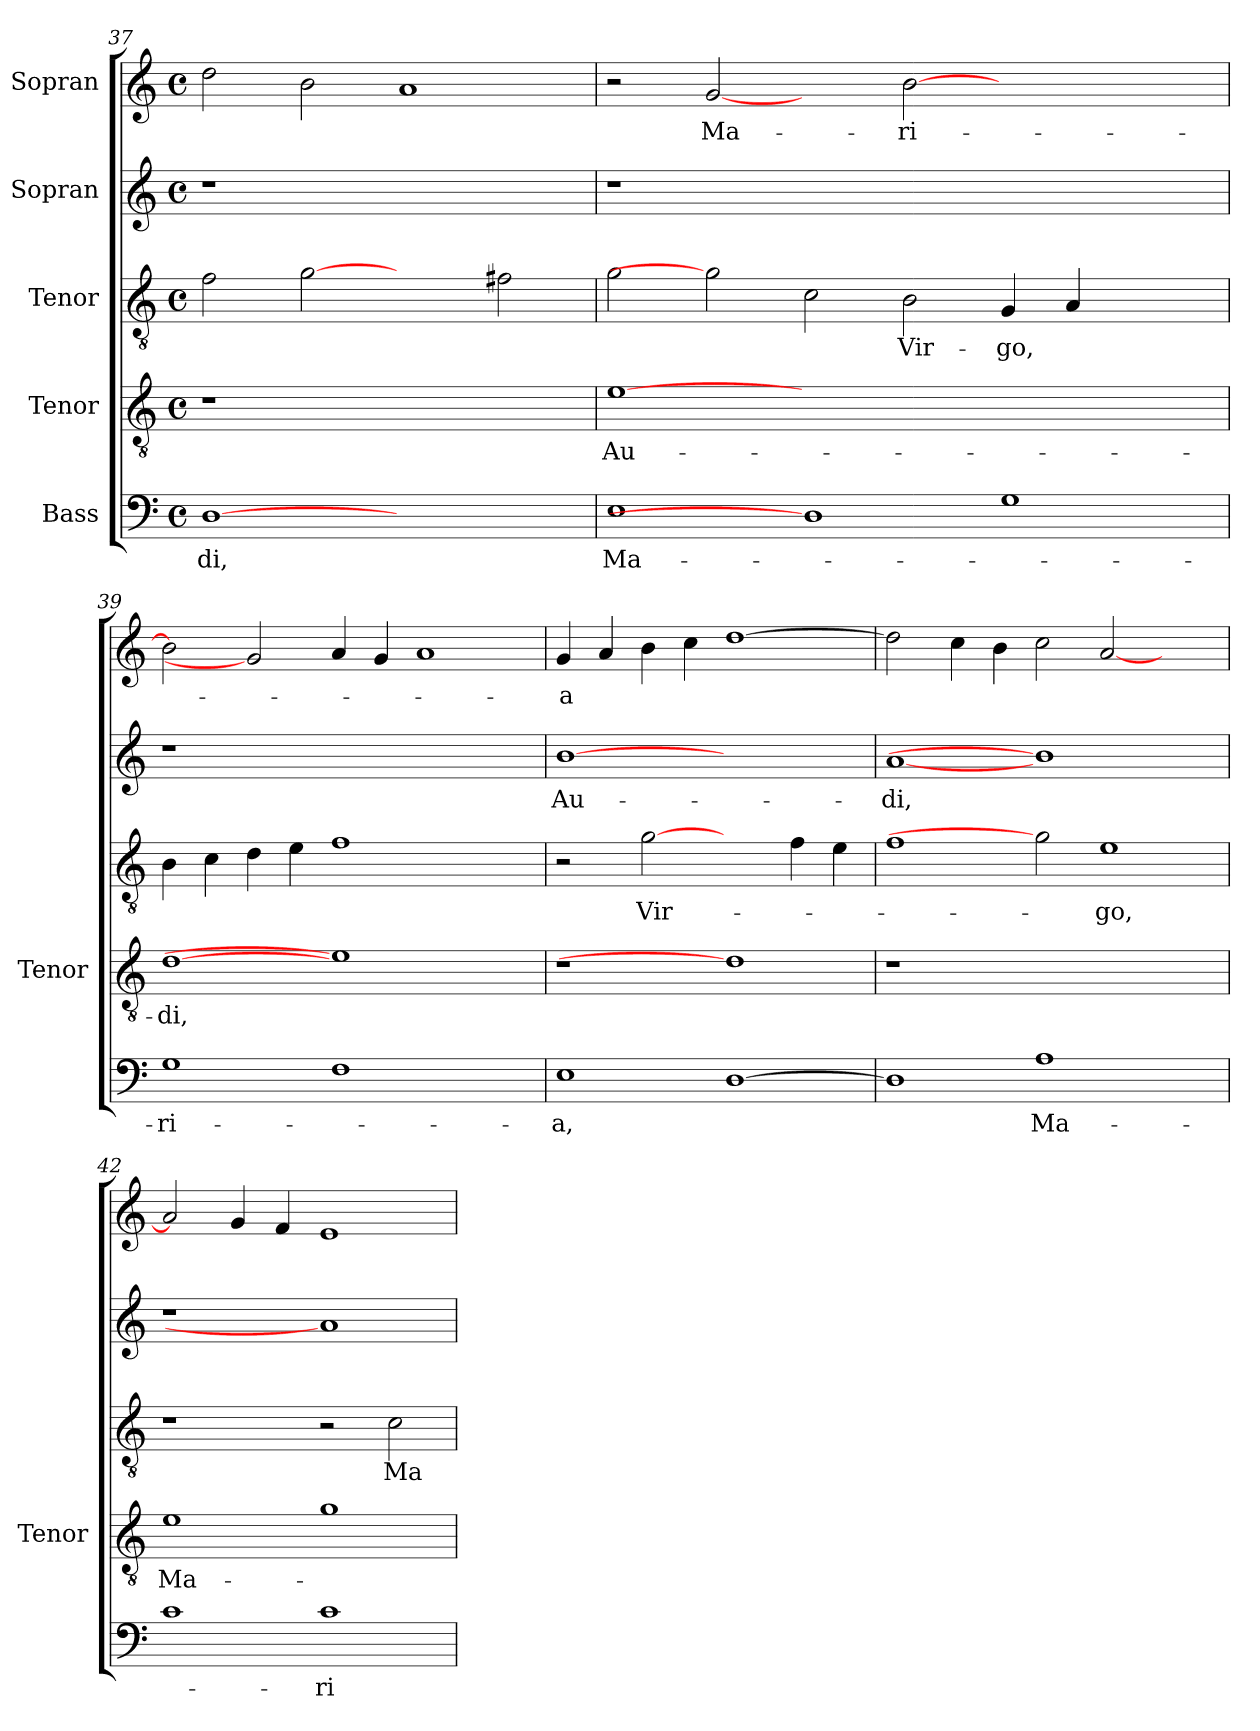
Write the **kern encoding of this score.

**kern	**text	**kern	**text	**kern	**text	**kern	**text	**kern	**text
*part5	*part5	*part4	*part4	*part3	*part3	*part2	*part2	*part1	*part1
*staff5	*staff5	*staff4	*staff4	*staff3	*staff3	*staff2	*staff2	*staff1	*staff1
*I"Bass	*	*I"Tenor	*	*I"Tenor	*	*I"Sopran	*	*I"Sopran	*
*	*	*I'Tenor	*	*	*	*	*	*	*
!!LO:LB:g=z
*clefF4	*	*clefGv2	*	*clefGv2	*	*clefG2	*	*clefG2	*
*	*	*ITrd7c12	*	*ITrd7c12	*	*	*	*	*
*k[]	*	*k[]	*	*k[]	*	*k[]	*	*k[]	*
*C:	*	*C:	*	*C:	*	*C:	*	*C:	*
*M4/4	*	*M4/4	*	*M4/4	*	*M4/4	*	*M4/4	*
*met(c)	*	*met(c)	*	*met(c)	*	*met(c)	*	*met(c)	*
=37	=37	=37	=37	=37	=37	=37	=37	=37	=37
!	!LO:LY:b:color=#000000	!LO:N:vis=1	!	!	!	!LO:N:vis=1	!	!	!
[1Di	-di,	1r	.	2Fi\	.	1r	.	2ddi\	.
.	.	.	.	[2Gi	.	.	.	2bi\	.
1ryy	.	1ryy	.	2ryy	.	1ryy	.	1ai	.
.	.	.	.	2F#Xi\	.	.	.	.	.
=38	=38	=38	=38	=38	=38	=38	=38	=38	=38
!	!LO:LY:b:color=#000000	!	!	!	!	!	!	!	!
!	!	!	!LO:LY:b:color=#000000	!	!	!LO:N:vis=1	!	!	!
1Ei	Ma-	[1Ei	Au-	2Gi\	.	1r	.	2r	.
!	!	!	!	!	!	!	!	!	!LO:LY:b:color=#000000
.	.	.	.	2Gi]	.	.	.	[2gi	Ma-
1Di]	.	0ryy	.	2Ci\	.	0ryy	.	2ryy	.
!	!	!	!	!	!LO:LY:b:color=#000000	!	!	!	!
!	!	!	!	!	!	!	!	!	!LO:LY:b:color=#000000
.	.	.	.	2BBi\	Vir-	.	.	[>2bi\	-ri-
!	!	!	!	!	!LO:LY:b:color=#000000	!	!	!	!
1Gi	.	.	.	4GGi/	-go,	.	.	1ryy	.
.	.	.	.	4AAi/	.	.	.	.	.
.	.	.	.	2ryy	.	.	.	.	.
=39	=39	=39	=39	=39	=39	=39	=39	=39	=39
!	!LO:LY:b:color=#000000	!	!	!	!	!	!	!	!
!	!	!	!LO:LY:b:color=#000000	!	!	!LO:N:vis=1	!	!	!
1Gi	-ri-	[1Di	-di,	4BBi\	.	1r	.	2bi\]	.
.	.	.	.	4Ci\	.	.	.	.	.
.	.	.	.	4Di\	.	.	.	2gi]	.
.	.	.	.	4Ei\	.	.	.	.	.
1Fi	.	1Ei]	.	1Fi	.	1.ryy	.	4ai/	.
.	.	.	.	.	.	.	.	4gi/	.
.	.	.	.	.	.	.	.	1ai	.
2ryy	.	2ryy	.	2ryy	.	.	.	.	.
=40	=40	=40	=40	=40	=40	=40	=40	=40	=40
!	!LO:LY:b:color=#000000	!LO:N:vis=1	!	!	!	!	!	!	!
!	!	!	!	!	!	!	!LO:LY:b:color=#000000	!	!
!	!	!	!	!	!	!	!	!	!LO:LY:b:color=#000000
1Ei	-a,	1r	.	2r	.	[1bi	Au-	4gi/	-a
.	.	.	.	.	.	.	.	4ai/	.
!	!	!	!	!	!LO:LY:b:color=#000000	!	!	!	!
.	.	.	.	[2Gi	Vir-	.	.	4bi\	.
.	.	.	.	.	.	.	.	4cci\	.
[>1Di	.	1Di]	.	2ryy	.	1ryy	.	[>1ddi	.
.	.	.	.	4Fi\	.	.	.	.	.
.	.	.	.	4Ei\	.	.	.	.	.
=41	=41	=41	=41	=41	=41	=41	=41	=41	=41
!	!	!LO:N:vis=1	!	!	!	!	!	!	!
!	!	!	!	!	!	!	!LO:LY:b:color=#000000	!	!
1Di]	.	1r	.	1Fi	.	[1ai	-di,	2ddi\]	.
.	.	.	.	.	.	.	.	4cci\	.
.	.	.	.	.	.	.	.	4bi\	.
!	!LO:LY:b:color=#000000	!	!	!	!	!	!	!	!
1Ai	Ma-	1.ryy	.	2Gi]	.	1bi]	.	2cci\	.
!	!	!	!	!	!LO:LY:b:color=#000000	!	!	!	!
.	.	.	.	1Ei	-go,	.	.	[<2ai/	.
2ryy	.	.	.	.	.	2ryy	.	2ryy	.
=42	=42	=42	=42	=42	=42	=42	=42	=42	=42
!	!	!	!LO:LY:b:color=#000000	!	!	!LO:N:vis=1	!	!	!
1ci	.	1Ei	Ma-	1r	.	1r	.	2ai/]	.
.	.	.	.	.	.	.	.	4gi/	.
.	.	.	.	.	.	.	.	4fi/	.
!	!LO:LY:b:color=#000000	!	!	!	!	!	!	!	!
1ci	-ri-	1Gi	.	2r	.	1ai]	.	1ei	.
!	!	!	!	!	!LO:LY:b:color=#000000	!	!	!	!
.	.	.	.	2Ci\	Ma-	.	.	.	.
=	=	=	=	=	=	=	=	=	=
*-	*-	*-	*-	*-	*-	*-	*-	*-	*-
